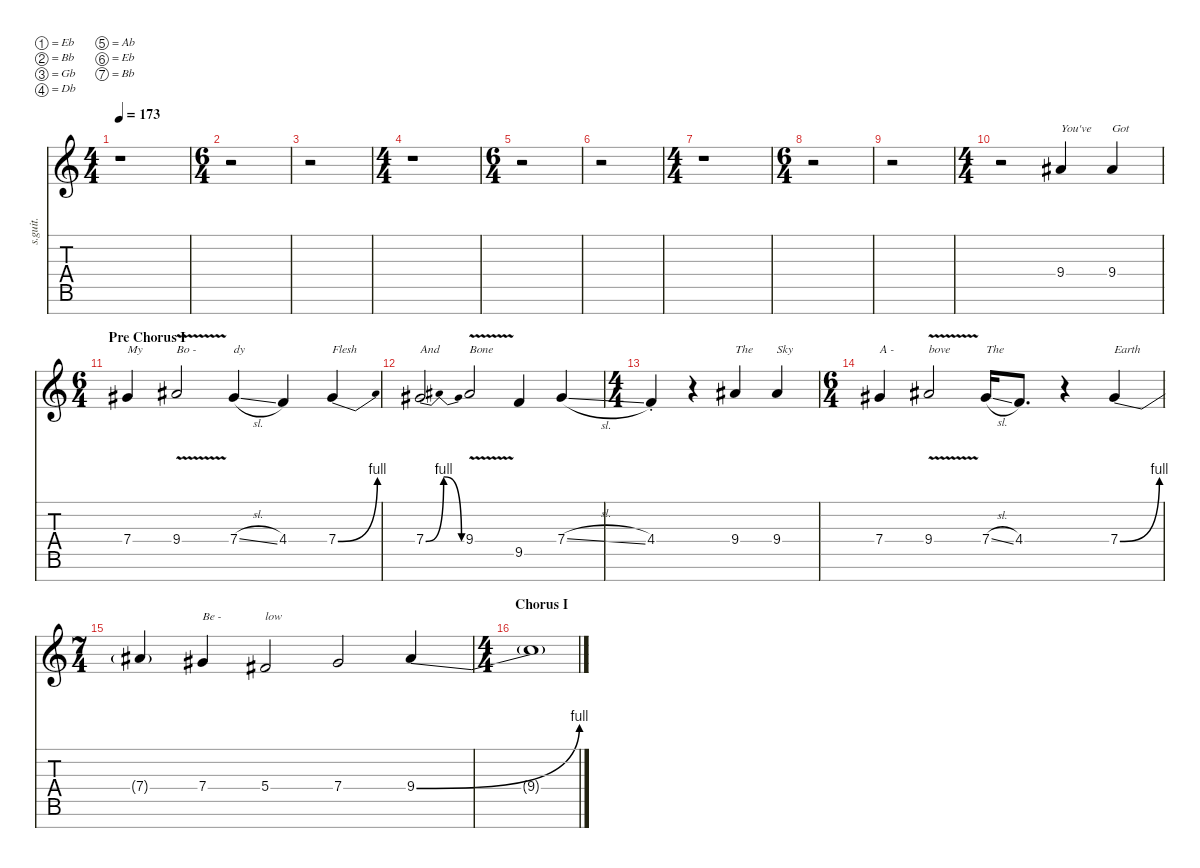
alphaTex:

\defaultSystemsLayout 4
\hideDynamics
\bracketExtendMode nobrackets
\track ("Backing Vocals 1" "s.guit.") {instrument bassoon}
\staff {score tabs}
\tuning (Eb4 Bb3 Gb3 Db3 Ab2 Eb2 Bb1)
\displaytranspose 12
\ts (4 4)
\beaming (8 2 2 2 2)
\tempo 173
\clef g2
\ks c
r.1{dy mf} |
\ts (6 4)
\beaming (8 2 2 2 2)
r.2 |
r.2 |
\ts (4 4)
\beaming (8 2 2 2 2)
r.1 |
\ts (6 4)
\beaming (8 2 2 2 2)
r.2 |
r.2 |
\ts (4 4)
\beaming (8 2 2 2 2)
r.1 |
\ts (6 4)
\beaming (8 2 2 2 2)
r.2 |
r.2 |
\ts (4 4)
\beaming (8 2 2 2 2)
r.2 9.4{acc #}.4{txt "You've" lyrics (0 "") lyrics (1 "") lyrics (2 "") lyrics (3 "") lyrics (4 "")} 9.4{acc #}.4{txt "Got" lyrics (0 "") lyrics (1 "") lyrics (2 "") lyrics (3 "") lyrics (4 "")} |
\ts (6 4)
\beaming (8 2 2 2 2)
\section ("" "Pre Chorus I")
7.4{acc #}.4{txt "My" lyrics (0 "") lyrics (1 "") lyrics (2 "") lyrics (3 "") lyrics (4 "")} 9.4{v acc #}.2{txt "Bo -" lyrics (0 "") lyrics (1 "") lyrics (2 "") lyrics (3 "") lyrics (4 "")} 7.4{sl acc #}.4{txt "dy" lyrics (0 "") lyrics (1 "") lyrics (2 "") lyrics (3 "") lyrics (4 "")} 4.4.4{lyrics (0 "") lyrics (1 "") lyrics (2 "") lyrics (3 "") lyrics (4 "")} 7.4{be (bend 0 0 15 4) acc #}.4{txt "Flesh" lyrics (0 "") lyrics (1 "") lyrics (2 "") lyrics (3 "") lyrics (4 "")} |
7.4{be (bendrelease 0 0 1.2 4 25.2 4 31.799999999999997 0) acc #}.2{txt "And" lyrics (0 "") lyrics (1 "") lyrics (2 "") lyrics (3 "") lyrics (4 "")} 9.4{v acc #}.2{txt "Bone" lyrics (0 "") lyrics (1 "") lyrics (2 "") lyrics (3 "") lyrics (4 "")} 9.5.4{lyrics (0 "") lyrics (1 "") lyrics (2 "") lyrics (3 "") lyrics (4 "")} 7.4{sl acc #}.4{lyrics (0 "") lyrics (1 "") lyrics (2 "") lyrics (3 "") lyrics (4 "")} |
\ts (4 4)
\beaming (8 2 2 2 2)
4.4{st}.4{lyrics (0 "") lyrics (1 "") lyrics (2 "") lyrics (3 "") lyrics (4 "")} r.4 9.4{acc #}.4{txt "The" lyrics (0 "") lyrics (1 "") lyrics (2 "") lyrics (3 "") lyrics (4 "")} 9.4{acc #}.4{txt "Sky" lyrics (0 "") lyrics (1 "") lyrics (2 "") lyrics (3 "") lyrics (4 "")} |
\ts (6 4)
\beaming (8 2 2 2 2)
7.4{acc #}.4{txt "A - " lyrics (0 "") lyrics (1 "") lyrics (2 "") lyrics (3 "") lyrics (4 "")} 9.4{v acc #}.2{txt "bove" lyrics (0 "") lyrics (1 "") lyrics (2 "") lyrics (3 "") lyrics (4 "")} 7.4{sl acc #}.16{txt "The" lyrics (0 "") lyrics (1 "") lyrics (2 "") lyrics (3 "") lyrics (4 "")} 4.4.8{d lyrics (0 "") lyrics (1 "") lyrics (2 "") lyrics (3 "") lyrics (4 "")} r.4 7.4{be (bend 0 0 15 4) acc #}.4{txt "Earth" lyrics (0 "") lyrics (1 "") lyrics (2 "") lyrics (3 "") lyrics (4 "")} |
\ts (7 4)
\beaming (8 2 2 2 2)
7.4{t}.4{lyrics (0 "") lyrics (1 "") lyrics (2 "") lyrics (3 "") lyrics (4 "")} 7.4{acc #}.4{txt "Be - " lyrics (0 "") lyrics (1 "") lyrics (2 "") lyrics (3 "") lyrics (4 "")} 5.4{acc #}.2{txt "low" lyrics (0 "") lyrics (1 "") lyrics (2 "") lyrics (3 "") lyrics (4 "")} 7.4{acc #}.2{lyrics (0 "") lyrics (1 "") lyrics (2 "") lyrics (3 "") lyrics (4 "")} 9.4{be (bend 0 0 7.199999999999999 4) acc #}.4{lyrics (0 "") lyrics (1 "") lyrics (2 "") lyrics (3 "") lyrics (4 "")} |
\ts (4 4)
\beaming (8 2 2 2 2)
\section ("" "Chorus I")
9.4{t}.1{lyrics (0 "") lyrics (1 "") lyrics (2 "") lyrics (3 "") lyrics (4 "")}
